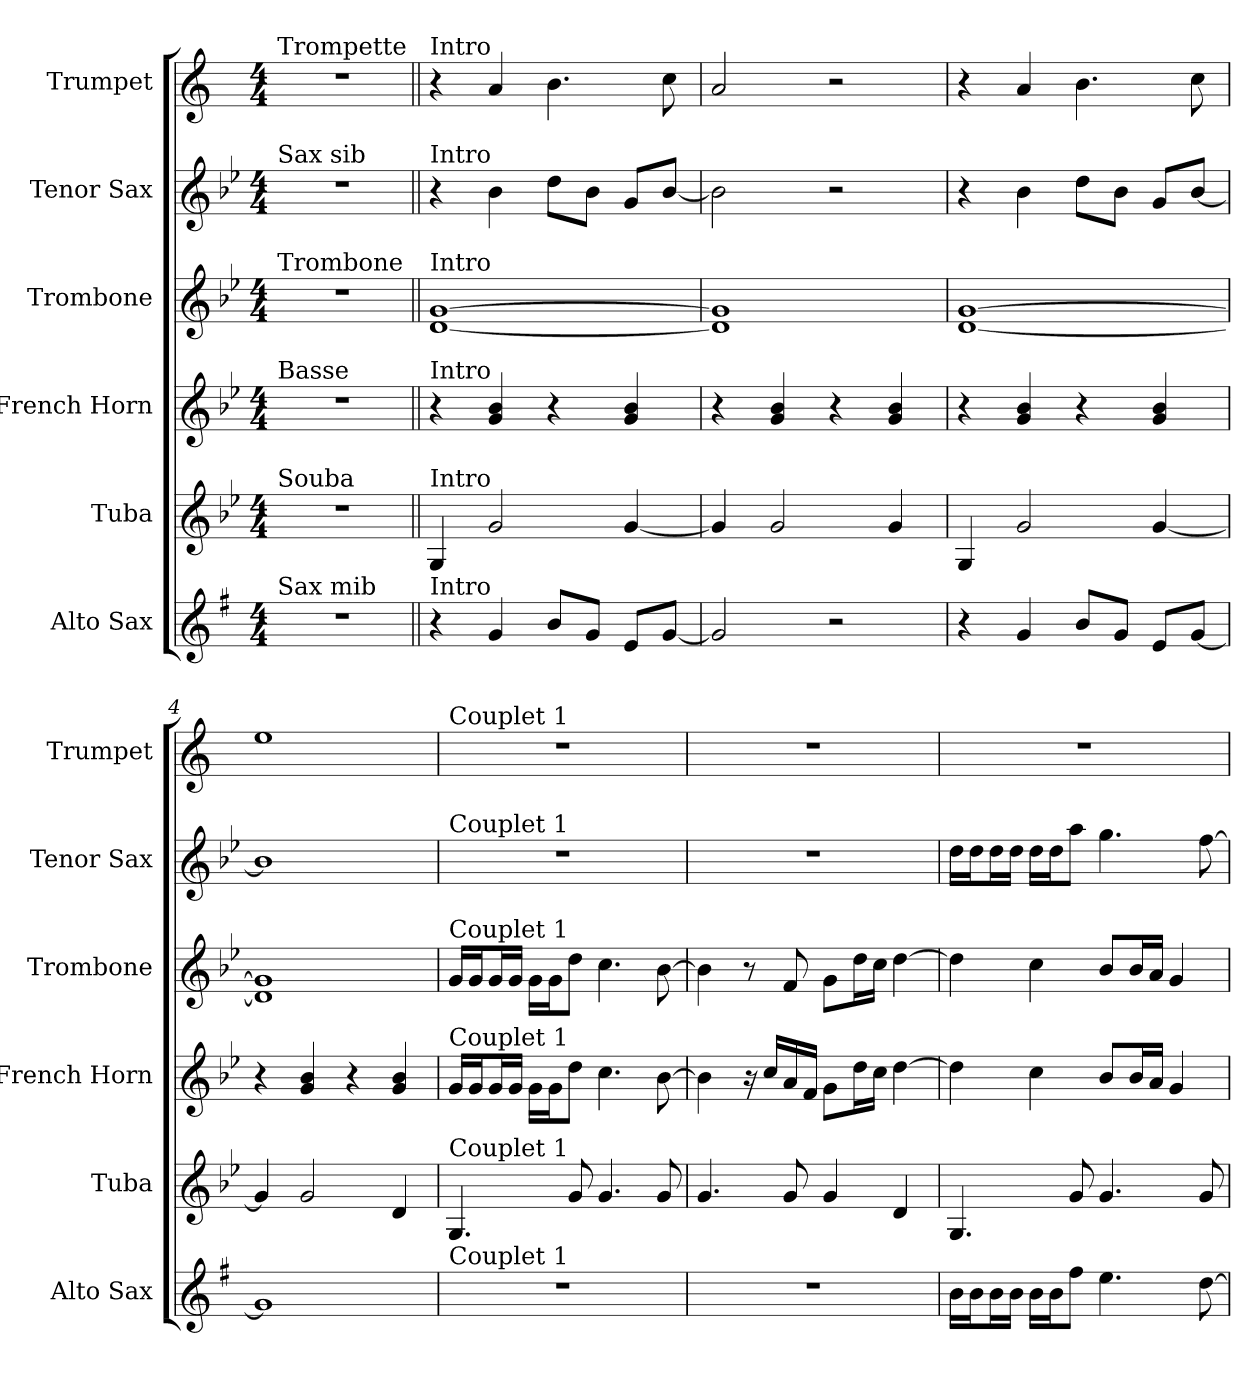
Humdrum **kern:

**kern	**kern	**kern	**kern	**kern	**kern
*part6	*part5	*part4	*part3	*part2	*part1
*staff6	*staff5	*staff4	*staff3	*staff2	*staff1
*I"Alto Sax	*I"Tuba	*I"French Horn	*I"Trombone	*I"Tenor Sax	*I"Trumpet
*I'Alto Sax	*I'Tuba	*I'French Horn	*I'Trombone	*I'Tenor Sax	*I'Trumpet
*clefG2	*clefG2	*clefG2	*clefG2	*clefG2	*clefG2
*ITrd5c9	*ITrd15c26	*ITrd8c14	*ITrd8c14	*ITrd8c14	*ITrd1c2
*k[b-e-]	*k[b-e-]	*k[b-e-]	*k[b-e-]	*k[b-e-]	*k[b-e-]
*M4/4	*M4/4	*M4/4	*M4/4	*M4/4	*M4/4
=	=	=	=	=	=
!	!	!	!	!	!LO:TX:a:t=Trompette
!	!	!	!	!LO:TX:a:t=Sax sib	!
!	!	!	!LO:TX:a:t=Trombone	!	!
!	!	!LO:TX:a:t=Basse	!	!	!
!	!LO:TX:a:t=Souba	!	!	!	!
!LO:TX:a:t=Sax mib	!	!	!	!	!
1r	1r	1r	1r	1r	1r
=1||	=1||	=1||	=1||	=1||	=1||
!	!	!	!	!	!LO:TX:a:t=Intro
!	!	!	!	!LO:TX:a:t=Intro	!
!	!	!	!LO:TX:a:t=Intro	!	!
!	!	!LO:TX:a:t=Intro	!	!	!
!	!LO:TX:a:t=Intro	!	!	!	!
!LO:TX:a:t=Intro	!	!	!	!	!
4r	4GGG	4r	[1D [1G	4r	4r
4B-	2GG	4G 4B-	.	4B-	4g
8dL	.	4r	.	8dL	4.a
8B-J	.	.	.	8B-J	.
8GL	[4GG	4G 4B-	.	8GL	.
[8B-J	.	.	.	[8B-J	8b-
=2	=2	=2	=2	=2	=2
2B-]	4GG]	4r	1D] 1G]	2B-]	2g
.	2GG	4G 4B-	.	.	.
2r	.	4r	.	2r	2r
.	4GG	4G 4B-	.	.	.
=3	=3	=3	=3	=3	=3
4r	4GGG	4r	[1D [1G	4r	4r
4B-	2GG	4G 4B-	.	4B-	4g
8dL	.	4r	.	8dL	4.a
8B-J	.	.	.	8B-J	.
8GL	[4GG	4G 4B-	.	8GL	.
[8B-J	.	.	.	[8B-J	8b-
=4	=4	=4	=4	=4	=4
1B-]	4GG]	4r	1D] 1G]	1B-]	1dd
.	2GG	4G 4B-	.	.	.
.	.	4r	.	.	.
.	4DD	4G 4B-	.	.	.
=5	=5	=5	=5	=5	=5
!	!	!	!	!	!LO:TX:a:t=Couplet 1
!	!	!	!	!LO:TX:a:t=Couplet 1	!
!	!	!	!LO:TX:a:t=Couplet 1	!	!
!	!	!LO:TX:a:t=Couplet 1	!	!	!
!	!LO:TX:a:t=Couplet 1	!	!	!	!
!LO:TX:a:t=Couplet 1	!	!	!	!	!
1r	4.GGG	16GLL	16GLL	1r	1r
.	.	16GJ	16GJ	.	.
.	.	16GL	16GL	.	.
.	.	16GJJ	16GJJ	.	.
.	.	16GLL	16GLL	.	.
.	.	16GJ	16GJ	.	.
.	8GG	8dJ	8dJ	.	.
.	4.GG	4.c	4.c	.	.
.	8GG	[8B-	[8B-	.	.
=6	=6	=6	=6	=6	=6
1r	4.GG	4B-]	4B-]	1r	1r
.	.	16r	8r	.	.
.	.	16cLL	.	.	.
.	8GG	16A	8F	.	.
.	.	16FJJ	.	.	.
.	4GG	8GL	8GL	.	.
.	.	16dL	16dL	.	.
.	.	16cJJ	16cJJ	.	.
.	4DD	[4d	[4d	.	.
=7	=7	=7	=7	=7	=7
16dLL	4.GGG	4d]	4d]	16dLL	1r
16dJ	.	.	.	16dJ	.
16dL	.	.	.	16dL	.
16dJJ	.	.	.	16dJJ	.
16dLL	.	4c	4c	16dLL	.
16dJ	.	.	.	16dJ	.
8aJ	8GG	.	.	8aJ	.
4.g	4.GG	8B-L	8B-L	4.g	.
.	.	16B-L	16B-L	.	.
.	.	16AJJ	16AJJ	.	.
.	.	4G	4G	.	.
[8f	8GG	.	.	[8f	.
=	=	=	=	=	=
*-	*-	*-	*-	*-	*-
